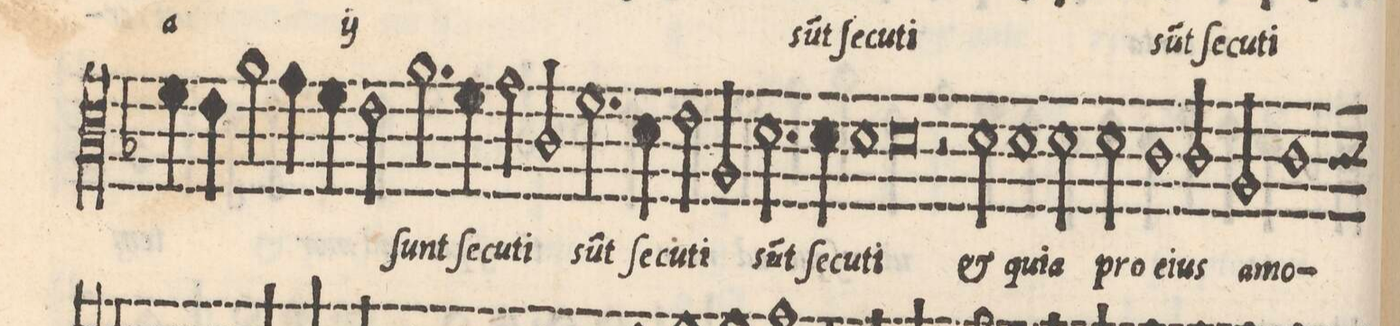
**kern	**text
*I"ALTO	*
*clefC3	*
*k[b-]	*
*met(C|)	*
*M2/1	*
*custos:f	*
=21-	=21-
4f\	.
4e\	.
2a\	.
4g\	-ti
4f\	.
2e\	.
=22-	=22-
2.a\	ſunt
4f\	ſe-
2g\	-cu-
2c/	-ti
=23-	=23-
2.f\	ſu(n)t
4d\	ſe-
2e\	-cu-
2A/	-ti
=24-	=24-
2.d\	su(n)t
4d\	ſe-
1d	-cu-
=25-	=25-
0d	-ti
=26-	=26-
2r	.
2d\	(et)
1d	qui-
=27-	=27-
2d\	-a
2d\	pro
1c	e-
=28-	=28-
2c/	-ius
2A/	a-
1c	-mo-
*-	*-
